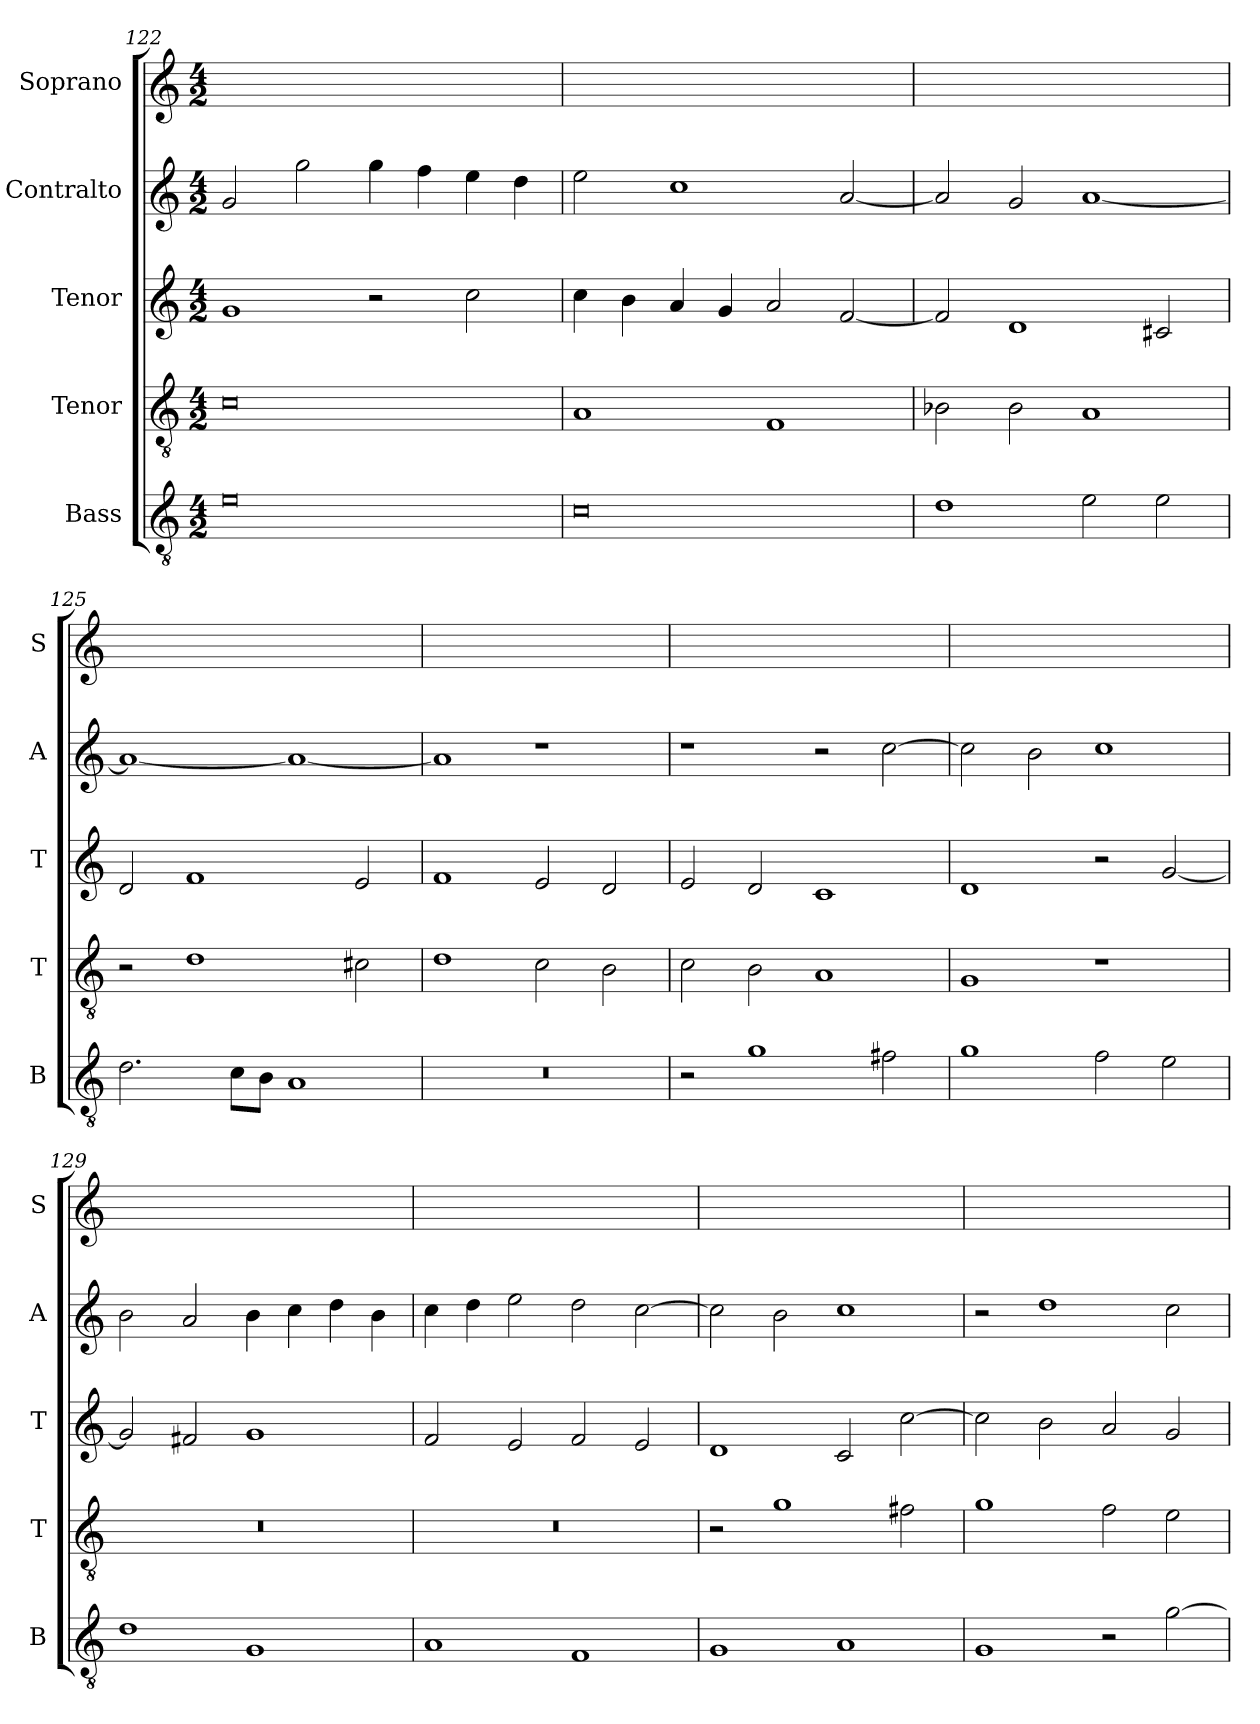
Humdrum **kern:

**kern	**kern	**kern	**kern	**kern
*part5	*part4	*part3	*part2	*part1
*staff5	*staff4	*staff3	*staff2	*staff1
*I"Bass	*I"Tenor	*I"Tenor	*I"Contralto	*I"Soprano
*I'B	*I'T	*I'T	*I'A	*I'S
*clefGv2	*clefGv2	*clefG2	*clefG2	*clefG2
*k[]	*k[]	*k[]	*k[]	*k[]
*C:ion	*C:ion	*C:ion	*C:ion	*C:ion
*M4/2	*M4/2	*M4/2	*M4/2	*M4/2
=122	=122	=122	=122	=122
0e	0c	1g	2g	0ryy
.	.	.	2gg	.
.	.	2r	4gg	.
.	.	.	4ff	.
.	.	2cc	4ee	.
.	.	.	4dd	.
=123	=123	=123	=123	=123
0c	1A	4cc	2ee	0ryy
.	.	4b	.	.
.	.	4a	1cc	.
.	.	4g	.	.
.	1F	2a	.	.
.	.	[2f	[2a	.
=124	=124	=124	=124	=124
1d	2B-X	2f]	2a]	0ryy
.	2B-	1d	2g	.
2e	1A	.	[1a	.
2e	.	2c#X	.	.
=125	=125	=125	=125	=125
2.d	2r	2d	1a_	0ryy
.	1d	1f	.	.
8c\L	.	.	.	.
8B\J	.	.	.	.
1A	.	.	1a_	.
.	2c#X	2e	.	.
=126	=126	=126	=126	=126
0r	1d	1f	1a]	0ryy
.	2c	2e	1r	.
.	2B	2d	.	.
=127	=127	=127	=127	=127
2r	2c	2e	1r	0ryy
1g	2B	2d	.	.
.	1A	1c	2r	.
2f#X	.	.	[2cc	.
=128	=128	=128	=128	=128
1g	1G	1d	2cc]	0ryy
.	.	.	2b	.
2f	1r	2r	1cc	.
2e	.	[2g	.	.
=129	=129	=129	=129	=129
1d	0r	2g]	2b	0ryy
.	.	2f#X	2a	.
1G	.	1g	4b	.
.	.	.	4cc	.
.	.	.	4dd	.
.	.	.	4b	.
=130	=130	=130	=130	=130
1A	0r	2f	4cc	0ryy
.	.	.	4dd	.
.	.	2e	2ee	.
1F	.	2f	2dd	.
.	.	2e	[2cc	.
=131	=131	=131	=131	=131
1G	2r	1d	2cc]	0ryy
.	1g	.	2b	.
1A	.	2c	1cc	.
.	2f#X	[2cc	.	.
=132	=132	=132	=132	=132
1G	1g	2cc]	2r	0ryy
.	.	2b	1dd	.
2r	2f	2a	.	.
[2g	2e	2g	2cc	.
=	=	=	=	=
*-	*-	*-	*-	*-
